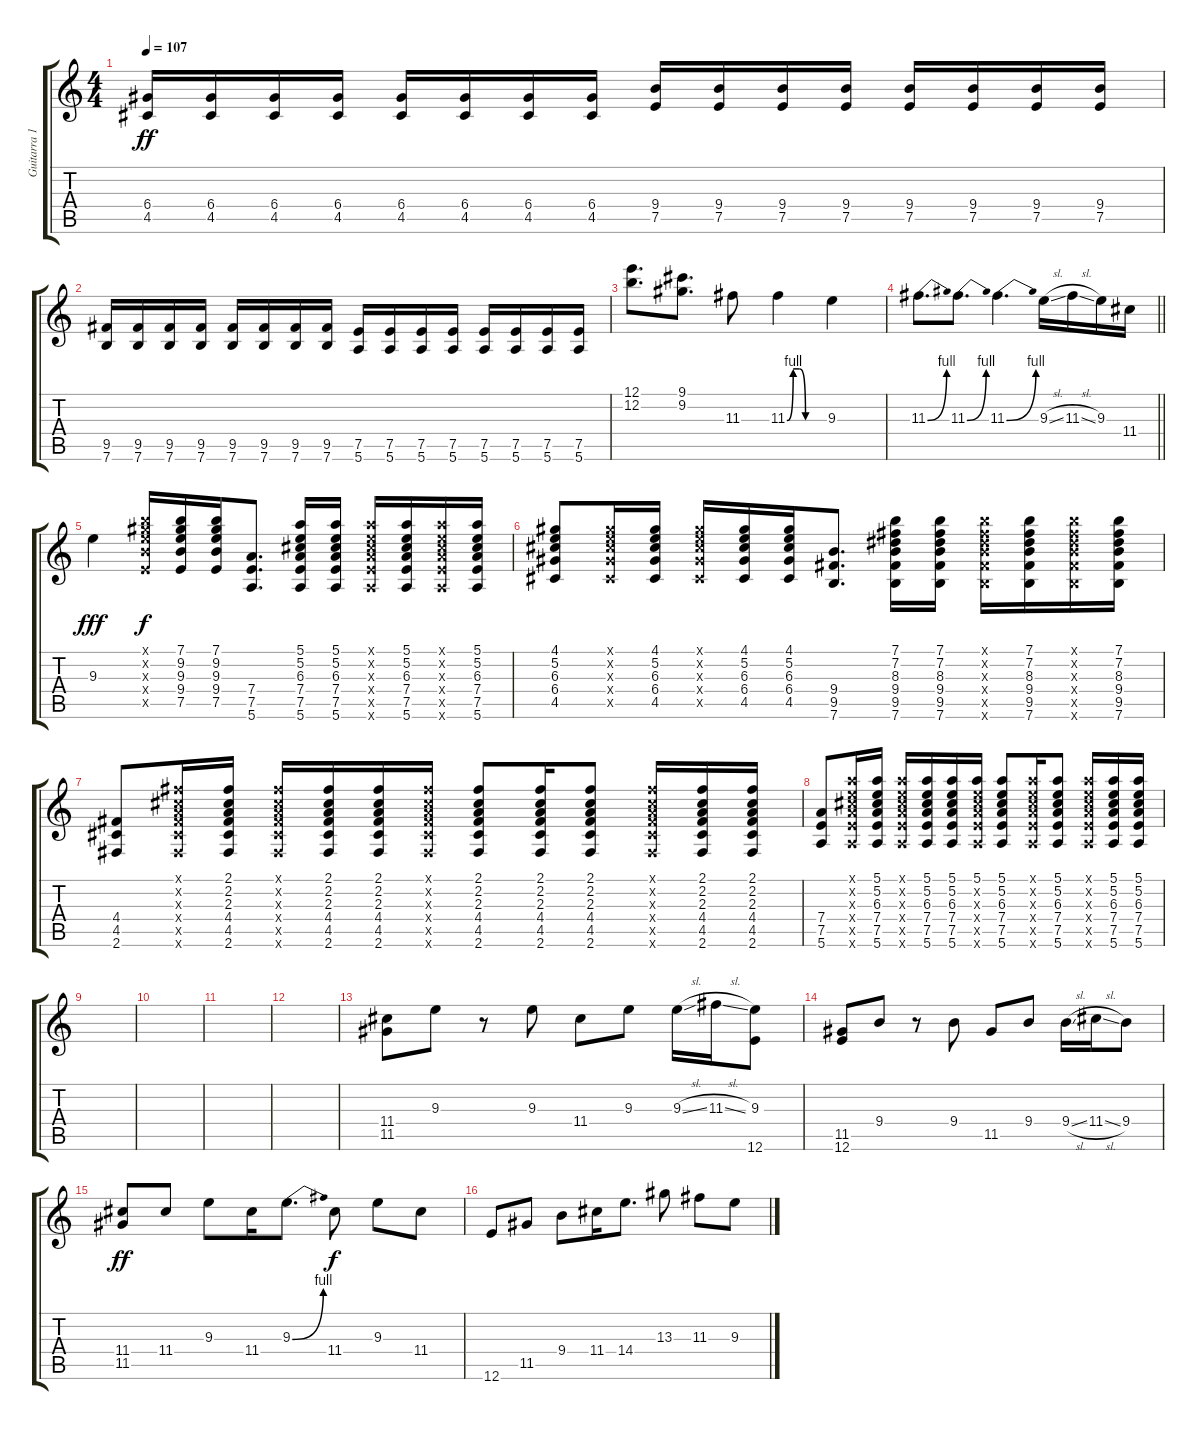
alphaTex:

\track ("Guitarra 1" "Guitarra 1") {instrument distortionguitar}
\staff {score tabs}
\tuning (E4 B3 G3 D3 A2 E2) {hide}
\ts (4 4)
\tempo 107
\clef g2
\ks c
(6.4 4.5).16{dy ff} (6.4 4.5).16 (6.4 4.5).16 (6.4 4.5).16 (6.4 4.5).16 (6.4 4.5).16 (6.4 4.5).16 (6.4 4.5).16 (9.4 7.5).16 (9.4 7.5).16 (9.4 7.5).16 (9.4 7.5).16 (9.4 7.5).16 (9.4 7.5).16 (9.4 7.5).16 (9.4 7.5).16 |
(9.5 7.6).16 (9.5 7.6).16 (9.5 7.6).16 (9.5 7.6).16 (9.5 7.6).16 (9.5 7.6).16 (9.5 7.6).16 (9.5 7.6).16 (7.5 5.6).16 (7.5 5.6).16 (7.5 5.6).16 (7.5 5.6).16 (7.5 5.6).16 (7.5 5.6).16 (7.5 5.6).16 (7.5 5.6).16 |
(12.1 12.2).8{d} (9.1 9.2).8{d} 11.3.8 11.3{be (custom 0 0 10 4 20 4 30 0 60 0)}.4 9.3.4 |
\barLineRight lightlight
11.3{be (bend 0 0 60 4)}.8{d} 11.3{be (bend 0 0 60 4)}.8{d} 11.3{be (bend 0 0 60 4)}.4{d} 9.3{sl}.16 11.3{sl}.16 9.3.16 11.4.16 |
9.3.4{dy fff} (7.1{x} 9.2{x} 9.3{x} 9.4{x} 7.5{x}).16{dy f} (7.1 9.2 9.3 9.4 7.5).16 (7.1 9.2 9.3 9.4 7.5).16 (7.4 7.5 5.6).8{d} (5.1 5.2 6.3 7.4 7.5 5.6).16 (5.1 5.2 6.3 7.4 7.5 5.6).16 (5.1{x} 5.2{x} 6.3{x} 7.4{x} 7.5{x} 5.6{x}).16 (5.1 5.2 6.3 7.4 7.5 5.6).16 (5.1{x} 5.2{x} 6.3{x} 7.4{x} 7.5{x} 5.6{x}).16 (5.1 5.2 6.3 7.4 7.5 5.6).16 |
(4.1 5.2 6.3 6.4 4.5).8 (4.1{x} 5.2{x} 6.3{x} 6.4{x} 4.5{x}).16 (4.1 5.2 6.3 6.4 4.5).16 (4.1{x} 5.2{x} 6.3{x} 6.4{x} 4.5{x}).16 (4.1 5.2 6.3 6.4 4.5).16 (4.1 5.2 6.3 6.4 4.5).16 (9.4 9.5 7.6).8{d} (7.1 7.2 8.3 9.4 9.5 7.6).16 (7.1 7.2 8.3 9.4 9.5 7.6).16 (7.1{x} 7.2{x} 8.3{x} 9.4{x} 9.5{x} 7.6{x}).16 (7.1 7.2 8.3 9.4 9.5 7.6).16 (7.1{x} 7.2{x} 8.3{x} 9.4{x} 9.5{x} 7.6{x}).16 (7.1 7.2 8.3 9.4 9.5 7.6).16 |
(4.4 4.5 2.6).8 (2.1{x} 2.2{x} 2.3{x} 4.4{x} 4.5{x} 2.6{x}).16 (2.1 2.2 2.3 4.4 4.5 2.6).16 (2.1{x} 2.2{x} 2.3{x} 4.4{x} 4.5{x} 2.6{x}).16 (2.1 2.2 2.3 4.4 4.5 2.6).16 (2.1 2.2 2.3 4.4 4.5 2.6).16 (2.1{x} 2.2{x} 2.3{x} 4.4{x} 4.5{x} 2.6{x}).16 (2.1 2.2 2.3 4.4 4.5 2.6).8 (2.1 2.2 2.3 4.4 4.5 2.6).16 (2.1 2.2 2.3 4.4 4.5 2.6).8 (2.1{x} 2.2{x} 2.3{x} 4.4{x} 4.5{x} 2.6{x}).16 (2.1 2.2 2.3 4.4 4.5 2.6).16 (2.1 2.2 2.3 4.4 4.5 2.6).16 |
(7.4 7.5 5.6).8 (5.1{x} 5.2{x} 6.3{x} 7.4{x} 7.5{x} 5.6{x}).16 (5.1 5.2 6.3 7.4 7.5 5.6).16 (5.1{x} 5.2{x} 6.3{x} 7.4{x} 7.5{x} 5.6{x}).16 (5.1 5.2 6.3 7.4 7.5 5.6).16 (5.1 5.2 6.3 7.4 7.5 5.6).16 (5.1 5.2{x} 6.3{x} 7.4{x} 7.5{x} 5.6{x}).16 (5.1 5.2 6.3 7.4 7.5 5.6).8 (5.1{x} 5.2{x} 6.3{x} 7.4{x} 7.5{x} 5.6{x}).16 (5.1 5.2 6.3 7.4 7.5 5.6).8 (5.1{x} 5.2{x} 6.3{x} 7.4{x} 7.5{x} 5.6{x}).16 (5.1 5.2 6.3 7.4 7.5 5.6).16 (5.1 5.2 6.3 7.4 7.5 5.6).16 |
|
|
|
|
(11.4 11.5).8 9.3.8 r.8 9.3.8 11.4.8 9.3.8 9.3{sl}.16 11.3{sl}.16 (9.3 12.6).8 |
(11.5 12.6).8 9.4.8 r.8 9.4.8 11.5.8 9.4.8 9.4{sl}.16 11.4{sl}.16 9.4.8 |
(11.4 11.5).8{dy ff} 11.4.8 9.3.8 11.4.16 9.3{be (bend 0 0 60 4)}.8{d} 11.4.8{dy f} 9.3.8 11.4.8 |
12.6.8 11.5.8 9.4.8 11.4.16 14.4.8{d} 13.3.8 11.3.8 9.3.8
